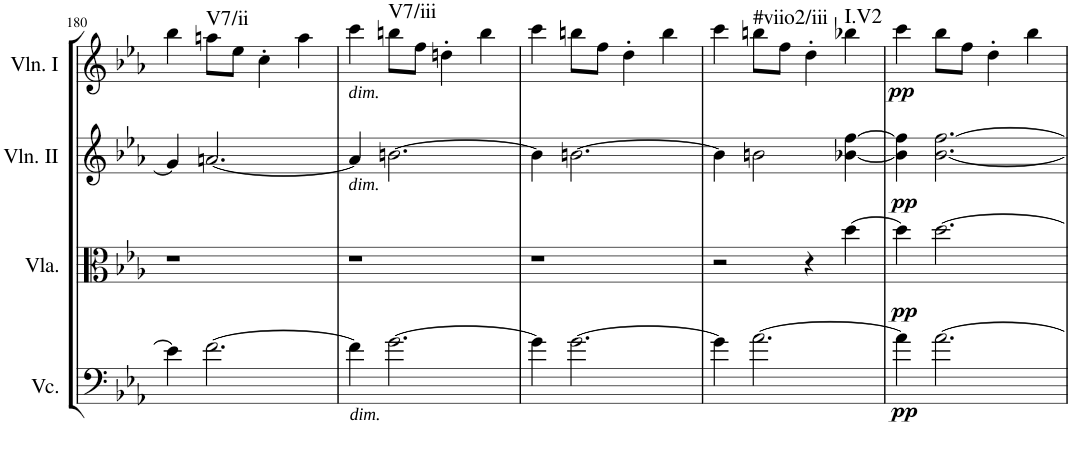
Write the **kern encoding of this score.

**kern	**dynam	**kern	**dynam	**kern	**dynam	**kern	**dynam	**harte
*part4	*part4	*part3	*part3	*part2	*part2	*part1	*part1	*part1
*staff4	*staff4	*staff3	*staff3	*staff2	*staff2	*staff1	*staff1	*
*I"Violoncello	*	*I"Viola	*	*I"Violin II	*	*I"Violin I	*	*
*I'Vc.	*	*I'Vla.	*	*I'Vln. II	*	*I'Vln. I	*	*
!!LO:PB:g=z
*clefF4	*	*clefC3	*	*clefG2	*	*clefG2	*	*
*k[b-e-a-]	*	*k[b-e-a-]	*	*k[b-e-a-]	*	*k[b-e-a-]	*	*
*M2/2	*	*M2/2	*	*M2/2	*	*M2/2	*	*
*met(c|)	*	*met(c|)	*	*met(c|)	*	*met(c|)	*	*
=180	=180	=180	=180	=180	=180	=180	=180	=180
4e\]	.	1r	.	4g/]	.	4bb-\	.	.
!	!	!	!	!	!	!	!	!LO:H:kt=V7/ii
[2.f\	.	.	.	[2.an/	.	8aan\L	.	N
.	.	.	.	.	.	8ee-\J	.	.
.	.	.	.	.	.	4cc'\	.	.
.	.	.	.	.	.	4aa\	.	.
=181	=181	=181	=181	=181	=181	=181	=181	=181
!	!	!	!	!	!	!LO:TX:b:i:t=dim.	!	!
!	!	!	!	!LO:TX:b:i:t=dim.	!	!	!	!
!LO:TX:b:i:t=dim.	!	!	!	!	!	!	!	!
4f\]	.	1r	.	4a/]	.	4ccc\	.	.
!	!	!	!	!	!	!	!	!LO:H:kt=V7/iii
[2.g\	.	.	.	[2.bn\	.	8bbn\L	.	N
.	.	.	.	.	.	8ff\J	.	.
.	.	.	.	.	.	4ddn'\	.	.
.	.	.	.	.	.	4bb\	.	.
=182	=182	=182	=182	=182	=182	=182	=182	=182
4g\]	.	1r	.	4b\]	.	4ccc\	.	.
[2.g\	.	.	.	[2.bn\	.	8bbn\L	.	.
.	.	.	.	.	.	8ff\J	.	.
.	.	.	.	.	.	4dd'\	.	.
.	.	.	.	.	.	4bb\	.	.
=183	=183	=183	=183	=183	=183	=183	=183	=183
4g\]	.	2r	.	4b\]	.	4ccc\	.	.
!	!	!	!	!	!	!	!	!LO:H:kt=#viio2/iii
[2.a-\	.	.	.	2bn\	.	8bbn\L	.	N
.	.	.	.	.	.	8ff\J	.	.
.	.	4r	.	.	.	4dd'\	.	.
!	!	!	!	!	!	!	!	!LO:H:kt=I.V2
.	.	[4dd\	.	[4b-X\ [4ff\	.	4bb-X\	.	N
=184	=184	=184	=184	=184	=184	=184	=184	=184
!	!LO:DY:b	!	!LO:DY:b	!	!LO:DY:b	!	!LO:DY:b	!
4a-\]	pp	4dd\]	pp	4b-\] 4ff\]	pp	4ccc\	pp	.
[2.a-\	.	[2.dd\	.	[2.b-\ [2.ff\	.	8bb-\L	.	.
.	.	.	.	.	.	8ff\J	.	.
.	.	.	.	.	.	4dd'\	.	.
.	.	.	.	.	.	4bb-\	.	.
=	=	=	=	=	=	=	=	=
*-	*-	*-	*-	*-	*-	*-	*-	*-
